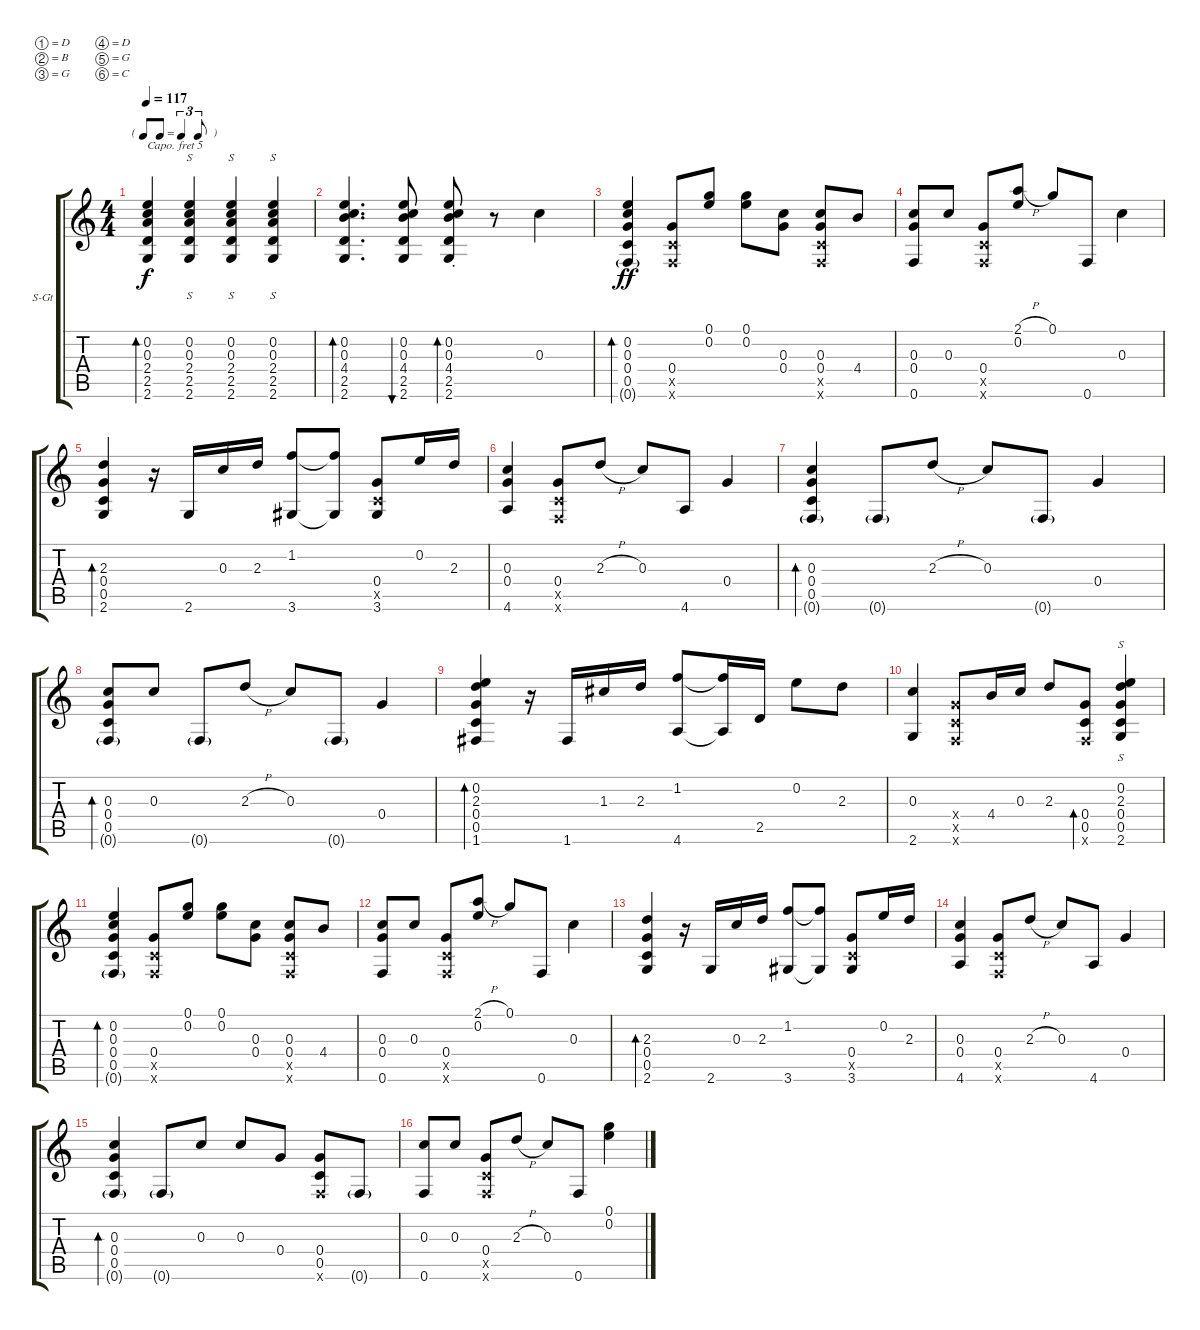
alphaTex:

\defaultSystemsLayout 4
\bracketExtendMode groupsimilarinstruments
\firstSystemTrackNameOrientation horizontal
\otherSystemsTrackNameOrientation horizontal
\track ("Guitar 1" "S-Gt") {instrument acousticguitarsteel}
\staff {score tabs}
\capo 5
\tuning (D4 B3 G3 D3 G2 C2)
\ts (4 4)
\tf triplet8th
\tempo 117
\clef g2
\ks c
(2.6 2.5 2.4 0.3 0.2).4{bd 135 dy f} (0.2 0.3 2.4 2.5 2.6).4{s} (2.6 2.5 2.4 0.3 0.2).4{s} (0.3 0.2 2.4 2.5 2.6).4{s} |
(2.6 2.5 4.4 0.3 0.2).4{d bd 117} (2.6 2.5 4.4 0.3 0.2).8{bu 116} (2.6 2.5 4.4{st} 0.3 0.2).8{bd 30} r.8 0.3.4 |
(0.6{g} 0.5 0.4 0.3 0.2).4{bd 30 dy ff} (0.6{x} 0.5{x} 0.4).8 (0.1 0.2).8 (0.1 0.2).8 (0.3 0.4).8 (0.3 0.5{x} 0.4 0.6{x}).8 4.4.8 |
(0.6 0.4 0.3).8 0.3.8 (0.6{x} 0.5{x} 0.4).8 (2.1{h} 0.2).8 0.1.8 0.6.8 0.3.4 |
(2.6 2.3 0.4 0.5).4{bd 30} r.16 2.6.16 0.3.16 2.3.16 (1.2 3.6).8 (1.2{t} 3.6{t}).8 (3.6 0.5{x} 0.4).8 0.2.16 2.3.16 |
(0.3 4.6 0.4).4 (0.5{x} 0.6{x} 0.4).8 2.3{h}.8 0.3.8 4.6.8 0.4.4 |
(0.3 0.4 0.5 0.6{g}).4{bd 30} 0.6{g}.8 2.3{h}.8 0.3.8 0.6{g}.8 0.4.4 |
(0.3 0.4 0.5 0.6{g}).8{bd 30} 0.3.8 0.6{g}.8 2.3{h}.8 0.3.8 0.6{g}.8 0.4.4 |
(2.3 1.6 0.2 0.4 0.5).4{bd 30} r.16 1.6.16 1.3.16 2.3.16 (1.2 4.6).8 (4.6{t} 1.2{t}).16 2.5.16 0.2.8 2.3.8 |
(0.3 2.6).4 (0.6{x} 0.5{x} 0.4{x}).8 4.4.16 0.3.16 2.3.8 (0.5 0.4 0.6{x}).8{bd 30} (2.6 0.5 0.4 2.3 0.2).4{s} |
(0.6{g} 0.5 0.4 0.3 0.2).4{bd 30} (0.6{x} 0.5{x} 0.4).8 (0.1 0.2).8 (0.1 0.2).8 (0.3 0.4).8 (0.3 0.5{x} 0.4 0.6{x}).8 4.4.8 |
(0.6 0.4 0.3).8 0.3.8 (0.6{x} 0.5{x} 0.4).8 (2.1{h} 0.2).8 0.1.8 0.6.8 0.3.4 |
(2.6 2.3 0.4 0.5).4{bd 30} r.16 2.6.16 0.3.16 2.3.16 (1.2 3.6).8 (1.2{t} 3.6{t}).8 (3.6 0.5{x} 0.4).8 0.2.16 2.3.16 |
(0.3 4.6 0.4).4 (0.5{x} 0.6{x} 0.4).8 2.3{h}.8 0.3.8 4.6.8 0.4.4 |
(0.3 0.4 0.5 0.6{g}).4{bd 30} 0.6{g}.8 0.3.8 0.3.8 0.4.8 (0.4 0.6{x} 0.5).8 0.6{g}.8 |
(0.3 0.6).8 0.3.8 (0.6{x} 0.5{x} 0.4).8 2.3{h}.8 0.3.8 0.6.8 (0.1 0.2).4
